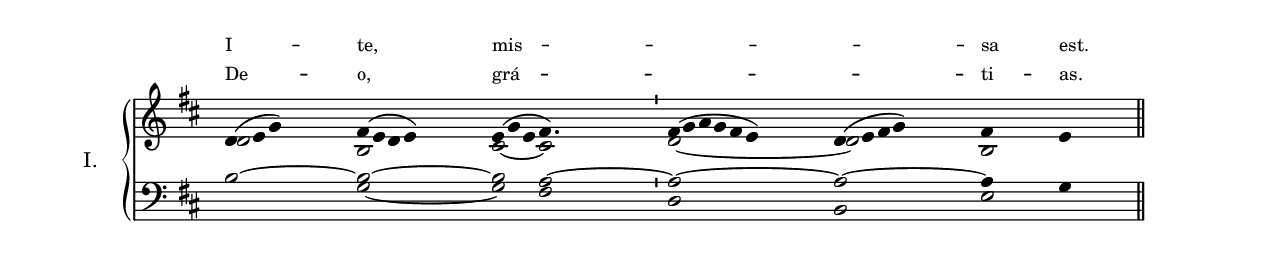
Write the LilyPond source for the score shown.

\version "2.18"
\include "gregorian.ly"
\include "noh2.ily"

%Page reference: page v.95
%(volume.page)

global = {
 \key e \dorian
 \cadenzaOn 
 \override Glissando #'thickness = #2.0
}

chantTextA = \lyricmode {
I -- te, mis -- _ _ sa est. }
chantTextB = \lyricmode {
De -- o, grá -- _ _ ti -- as. }

chantMusic = {
\tieDown   d'4( e'4 g'4) fis'4( e'4 d'4 e'4) e'4( g'4 e'4 fis'4.) \divisioMinima
fis'4( g'4 a'4 g'4 fis'4 e'4) d'4( e'4 fis'4 g'4) fis'4 e'4 \finalis

}

altoMusic = {
  d'2*3/2 b2*2 cis'2*3/2~ cis'2*3/4 d'2*3~ d'2*2 b2
}

tenorMusic = {
  b2*3/2~ b2*2~ b2*3/2 a2*3/4~ \divisioMinima
  a2*3~ a2*2~ a4 g \finalis
}

bassMusic = {
  s2*3/2 g2*2~ g2*3/2 fis2*3/4 d2*3 b,2*2 e2
}

voiceLines = {
\voiceLineStyle


}

\score{
  <<
    \new Lyrics = "chanta"
    \new Lyrics = "chantb"
    \new GrandStaff <<
      \set GrandStaff.autoBeaming = ##f
      \set GrandStaff.instrumentName = \markup \center-column {
        "I."
      }
      \new Staff = up <<
        \new Voice = "chant" {
          \voiceOne \global \chantMusic
        }
        \new Voice {
          \voiceTwo \global \altoMusic
        }
      >>

      \new Staff = down <<
        \clef bass
        \new Voice {
          \voiceOne \global \tenorMusic
        }
        \new Voice {
          \voiceTwo \global \bassMusic
        }
	\new Voice {
        \voiceThree \global \voiceLines
        }
      >>
    >>
    \context Lyrics = "chanta" {
      \lyricsto chant {
      \chantTextA
    }
    }
    \context Lyrics = "chantb" {
      \lyricsto chant {
      \chantTextB
    }
    }
  >>
  \layout{
  }
  
}
